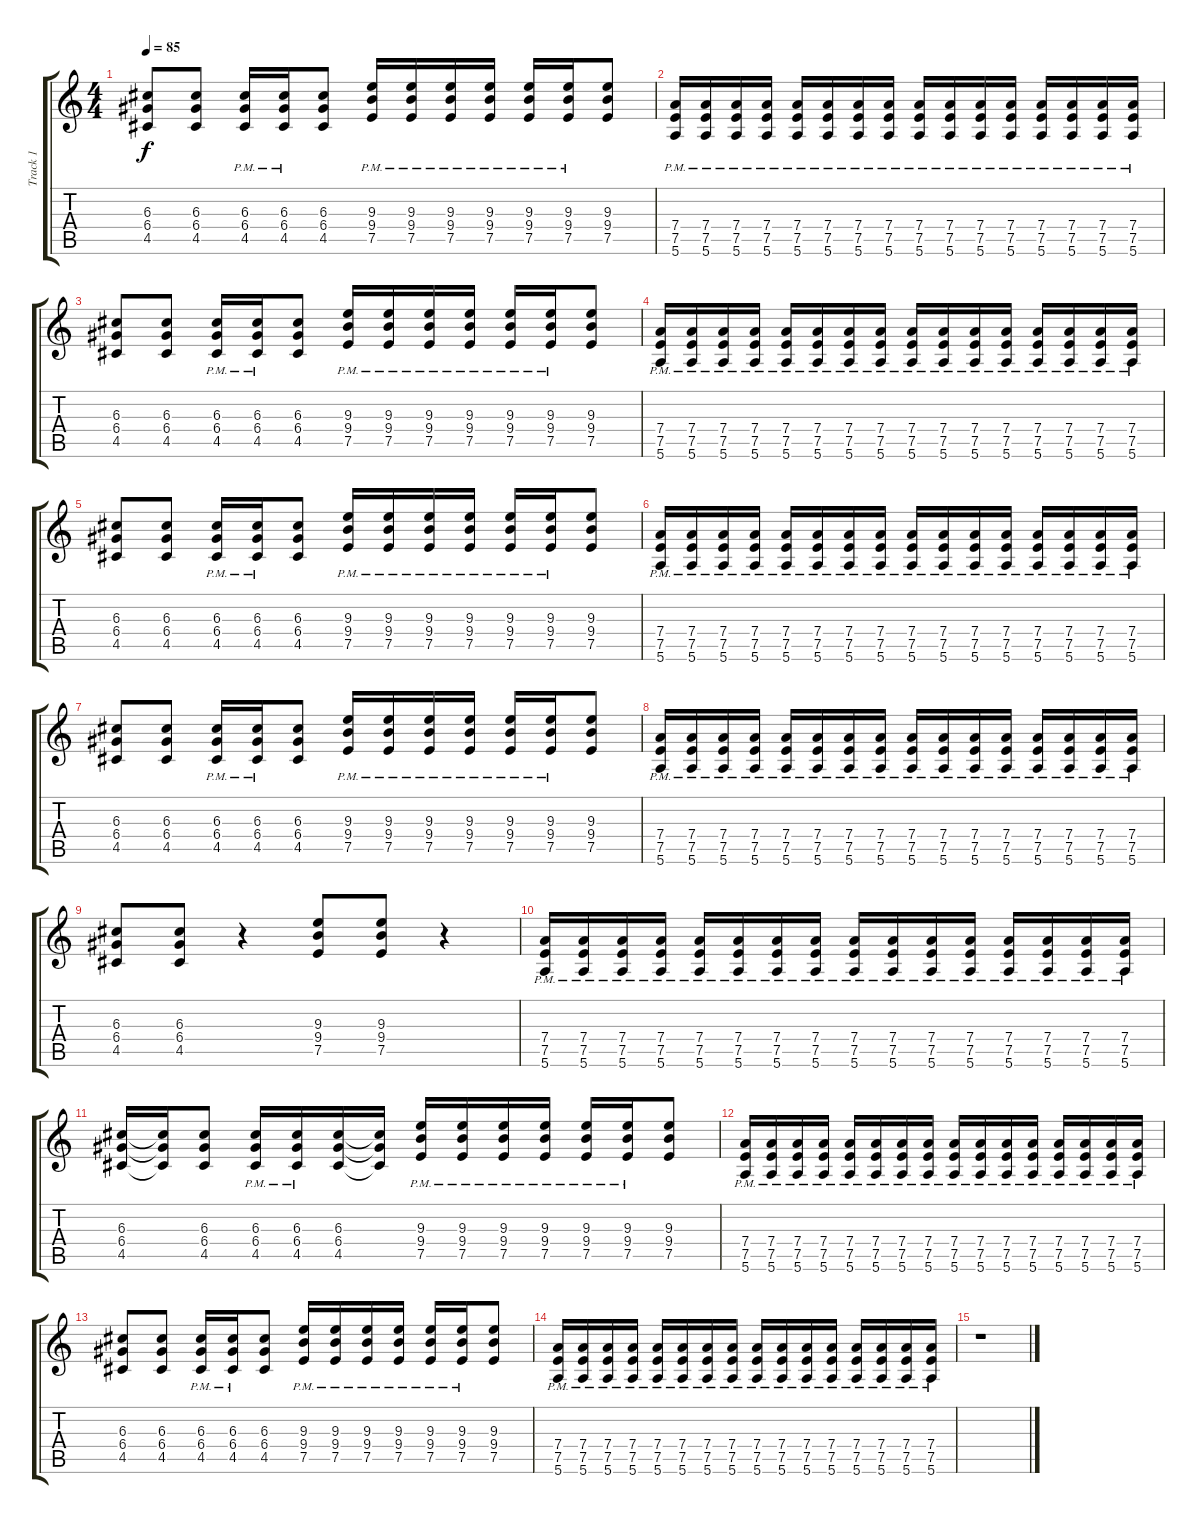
\track ("Track 1" "Track 1") {instrument overdrivenguitar}
\staff {score tabs}
\tuning (E4 B3 G3 D3 A2 E2) {hide}
\ts (4 4)
\tempo 85
\clef g2
\ks c
(6.3 6.4 4.5).8{dy f} (6.3 6.4 4.5).8 (6.3{pm} 6.4{pm} 4.5{pm}).16 (6.3{pm} 6.4{pm} 4.5{pm}).16 (6.3 6.4 4.5).8 (9.3{pm} 9.4{pm} 7.5{pm}).16 (9.3{pm} 9.4{pm} 7.5{pm}).16 (9.3{pm} 9.4{pm} 7.5{pm}).16 (9.3{pm} 9.4{pm} 7.5{pm}).16 (9.3{pm} 9.4{pm} 7.5{pm}).16 (9.3{pm} 9.4{pm} 7.5{pm}).16 (9.3 9.4 7.5).8 |
(7.4{pm} 7.5{pm} 5.6{pm}).16 (7.4{pm} 7.5{pm} 5.6{pm}).16 (7.4{pm} 7.5{pm} 5.6{pm}).16 (7.4{pm} 7.5{pm} 5.6{pm}).16 (7.4{pm} 7.5{pm} 5.6{pm}).16 (7.4{pm} 7.5{pm} 5.6{pm}).16 (7.4{pm} 7.5{pm} 5.6{pm}).16 (7.4{pm} 7.5{pm} 5.6{pm}).16 (7.4{pm} 7.5{pm} 5.6{pm}).16 (7.4{pm} 7.5{pm} 5.6{pm}).16 (7.4{pm} 7.5{pm} 5.6{pm}).16 (7.4{pm} 7.5{pm} 5.6{pm}).16 (7.4{pm} 7.5{pm} 5.6{pm}).16 (7.4{pm} 7.5{pm} 5.6{pm}).16 (7.4{pm} 7.5{pm} 5.6{pm}).16 (7.4{pm} 7.5{pm} 5.6{pm}).16 |
(6.3 6.4 4.5).8 (6.3 6.4 4.5).8 (6.3{pm} 6.4{pm} 4.5{pm}).16 (6.3{pm} 6.4{pm} 4.5{pm}).16 (6.3 6.4 4.5).8 (9.3{pm} 9.4{pm} 7.5{pm}).16 (9.3{pm} 9.4{pm} 7.5{pm}).16 (9.3{pm} 9.4{pm} 7.5{pm}).16 (9.3{pm} 9.4{pm} 7.5{pm}).16 (9.3{pm} 9.4{pm} 7.5{pm}).16 (9.3{pm} 9.4{pm} 7.5{pm}).16 (9.3 9.4 7.5).8 |
(7.4{pm} 7.5{pm} 5.6{pm}).16 (7.4{pm} 7.5{pm} 5.6{pm}).16 (7.4{pm} 7.5{pm} 5.6{pm}).16 (7.4{pm} 7.5{pm} 5.6{pm}).16 (7.4{pm} 7.5{pm} 5.6{pm}).16 (7.4{pm} 7.5{pm} 5.6{pm}).16 (7.4{pm} 7.5{pm} 5.6{pm}).16 (7.4{pm} 7.5{pm} 5.6{pm}).16 (7.4{pm} 7.5{pm} 5.6{pm}).16 (7.4{pm} 7.5{pm} 5.6{pm}).16 (7.4{pm} 7.5{pm} 5.6{pm}).16 (7.4{pm} 7.5{pm} 5.6{pm}).16 (7.4{pm} 7.5{pm} 5.6{pm}).16 (7.4{pm} 7.5{pm} 5.6{pm}).16 (7.4{pm} 7.5{pm} 5.6{pm}).16 (7.4{pm} 7.5{pm} 5.6{pm}).16 |
(6.3 6.4 4.5).8 (6.3 6.4 4.5).8 (6.3{pm} 6.4{pm} 4.5{pm}).16 (6.3{pm} 6.4{pm} 4.5{pm}).16 (6.3 6.4 4.5).8 (9.3{pm} 9.4{pm} 7.5{pm}).16 (9.3{pm} 9.4{pm} 7.5{pm}).16 (9.3{pm} 9.4{pm} 7.5{pm}).16 (9.3{pm} 9.4{pm} 7.5{pm}).16 (9.3{pm} 9.4{pm} 7.5{pm}).16 (9.3{pm} 9.4{pm} 7.5{pm}).16 (9.3 9.4 7.5).8 |
(7.4{pm} 7.5{pm} 5.6{pm}).16 (7.4{pm} 7.5{pm} 5.6{pm}).16 (7.4{pm} 7.5{pm} 5.6{pm}).16 (7.4{pm} 7.5{pm} 5.6{pm}).16 (7.4{pm} 7.5{pm} 5.6{pm}).16 (7.4{pm} 7.5{pm} 5.6{pm}).16 (7.4{pm} 7.5{pm} 5.6{pm}).16 (7.4{pm} 7.5{pm} 5.6{pm}).16 (7.4{pm} 7.5{pm} 5.6{pm}).16 (7.4{pm} 7.5{pm} 5.6{pm}).16 (7.4{pm} 7.5{pm} 5.6{pm}).16 (7.4{pm} 7.5{pm} 5.6{pm}).16 (7.4{pm} 7.5{pm} 5.6{pm}).16 (7.4{pm} 7.5{pm} 5.6{pm}).16 (7.4{pm} 7.5{pm} 5.6{pm}).16 (7.4{pm} 7.5{pm} 5.6{pm}).16 |
(6.3 6.4 4.5).8 (6.3 6.4 4.5).8 (6.3{pm} 6.4{pm} 4.5{pm}).16 (6.3{pm} 6.4{pm} 4.5{pm}).16 (6.3 6.4 4.5).8 (9.3{pm} 9.4{pm} 7.5{pm}).16 (9.3{pm} 9.4{pm} 7.5{pm}).16 (9.3{pm} 9.4{pm} 7.5{pm}).16 (9.3{pm} 9.4{pm} 7.5{pm}).16 (9.3{pm} 9.4{pm} 7.5{pm}).16 (9.3{pm} 9.4{pm} 7.5{pm}).16 (9.3 9.4 7.5).8 |
(7.4{pm} 7.5{pm} 5.6{pm}).16 (7.4{pm} 7.5{pm} 5.6{pm}).16 (7.4{pm} 7.5{pm} 5.6{pm}).16 (7.4{pm} 7.5{pm} 5.6{pm}).16 (7.4{pm} 7.5{pm} 5.6{pm}).16 (7.4{pm} 7.5{pm} 5.6{pm}).16 (7.4{pm} 7.5{pm} 5.6{pm}).16 (7.4{pm} 7.5{pm} 5.6{pm}).16 (7.4{pm} 7.5{pm} 5.6{pm}).16 (7.4{pm} 7.5{pm} 5.6{pm}).16 (7.4{pm} 7.5{pm} 5.6{pm}).16 (7.4{pm} 7.5{pm} 5.6{pm}).16 (7.4{pm} 7.5{pm} 5.6{pm}).16 (7.4{pm} 7.5{pm} 5.6{pm}).16 (7.4{pm} 7.5{pm} 5.6{pm}).16 (7.4{pm} 7.5{pm} 5.6{pm}).16 |
(6.3 6.4 4.5).8 (6.3 6.4 4.5).8 r.4 (9.3 9.4 7.5).8 (9.3 9.4 7.5).8 r.4 |
(7.4{pm} 7.5{pm} 5.6{pm}).16 (7.4{pm} 7.5{pm} 5.6{pm}).16 (7.4{pm} 7.5{pm} 5.6{pm}).16 (7.4{pm} 7.5{pm} 5.6{pm}).16 (7.4{pm} 7.5{pm} 5.6{pm}).16 (7.4{pm} 7.5{pm} 5.6{pm}).16{volume 12} (7.4{pm} 7.5{pm} 5.6{pm}).16 (7.4{pm} 7.5{pm} 5.6{pm}).16 (7.4{pm} 7.5{pm} 5.6{pm}).16 (7.4{pm} 7.5{pm} 5.6{pm}).16 (7.4{pm} 7.5{pm} 5.6{pm}).16 (7.4{pm} 7.5{pm} 5.6{pm}).16{volume 11} (7.4{pm} 7.5{pm} 5.6{pm}).16 (7.4{pm} 7.5{pm} 5.6{pm}).16 (7.4{pm} 7.5{pm} 5.6{pm}).16 (7.4{pm} 7.5{pm} 5.6{pm}).16 |
(6.3 6.4 4.5).16 (6.3{t} 6.4{t} 4.5{t}).16{volume 10} (6.3 6.4 4.5).8 (6.3{pm} 6.4{pm} 4.5{pm}).16 (6.3{pm} 6.4{pm} 4.5{pm}).16 (6.3 6.4 4.5).16 (6.3{t} 6.4{t} 4.5{t}).16{volume 9} (9.3{pm} 9.4{pm} 7.5{pm}).16 (9.3{pm} 9.4{pm} 7.5{pm}).16 (9.3{pm} 9.4{pm} 7.5{pm}).16 (9.3{pm} 9.4{pm} 7.5{pm}).16 (9.3{pm} 9.4{pm} 7.5{pm}).16 (9.3{pm} 9.4{pm} 7.5{pm}).16{volume 8} (9.3 9.4 7.5).8 |
(7.4{pm} 7.5{pm} 5.6{pm}).16 (7.4{pm} 7.5{pm} 5.6{pm}).16 (7.4{pm} 7.5{pm} 5.6{pm}).16 (7.4{pm} 7.5{pm} 5.6{pm}).16{volume 7} (7.4{pm} 7.5{pm} 5.6{pm}).16 (7.4{pm} 7.5{pm} 5.6{pm}).16 (7.4{pm} 7.5{pm} 5.6{pm}).16 (7.4{pm} 7.5{pm} 5.6{pm}).16 (7.4{pm} 7.5{pm} 5.6{pm}).16 (7.4{pm} 7.5{pm} 5.6{pm}).16{volume 6} (7.4{pm} 7.5{pm} 5.6{pm}).16 (7.4{pm} 7.5{pm} 5.6{pm}).16 (7.4{pm} 7.5{pm} 5.6{pm}).16 (7.4{pm} 7.5{pm} 5.6{pm}).16 (7.4{pm} 7.5{pm} 5.6{pm}).16 (7.4{pm} 7.5{pm} 5.6{pm}).16{volume 5} |
(6.3 6.4 4.5).8 (6.3 6.4 4.5).8 (6.3{pm} 6.4{pm} 4.5{pm}).16 (6.3{pm} 6.4{pm} 4.5{pm}).16{volume 4} (6.3 6.4 4.5).8 (9.3{pm} 9.4{pm} 7.5{pm}).16 (9.3{pm} 9.4{pm} 7.5{pm}).16 (9.3{pm} 9.4{pm} 7.5{pm}).16 (9.3{pm} 9.4{pm} 7.5{pm}).16{volume 3 instrument overdrivenguitar} (9.3{pm} 9.4{pm} 7.5{pm}).16 (9.3{pm} 9.4{pm} 7.5{pm}).16 (9.3 9.4 7.5).8 |
(7.4{pm} 7.5{pm} 5.6{pm}).16 (7.4{pm} 7.5{pm} 5.6{pm}).16{volume 2} (7.4{pm} 7.5{pm} 5.6{pm}).16 (7.4{pm} 7.5{pm} 5.6{pm}).16 (7.4{pm} 7.5{pm} 5.6{pm}).16 (7.4{pm} 7.5{pm} 5.6{pm}).16 (7.4{pm} 7.5{pm} 5.6{pm}).16 (7.4{pm} 7.5{pm} 5.6{pm}).16{volume 1} (7.4{pm} 7.5{pm} 5.6{pm}).16 (7.4{pm} 7.5{pm} 5.6{pm}).16 (7.4{pm} 7.5{pm} 5.6{pm}).16 (7.4{pm} 7.5{pm} 5.6{pm}).16 (7.4{pm} 7.5{pm} 5.6{pm}).16 (7.4{pm} 7.5{pm} 5.6{pm}).16 (7.4{pm} 7.5{pm} 5.6{pm}).16{volume 0} (7.4{pm} 7.5{pm} 5.6{pm}).16 |
r.1
